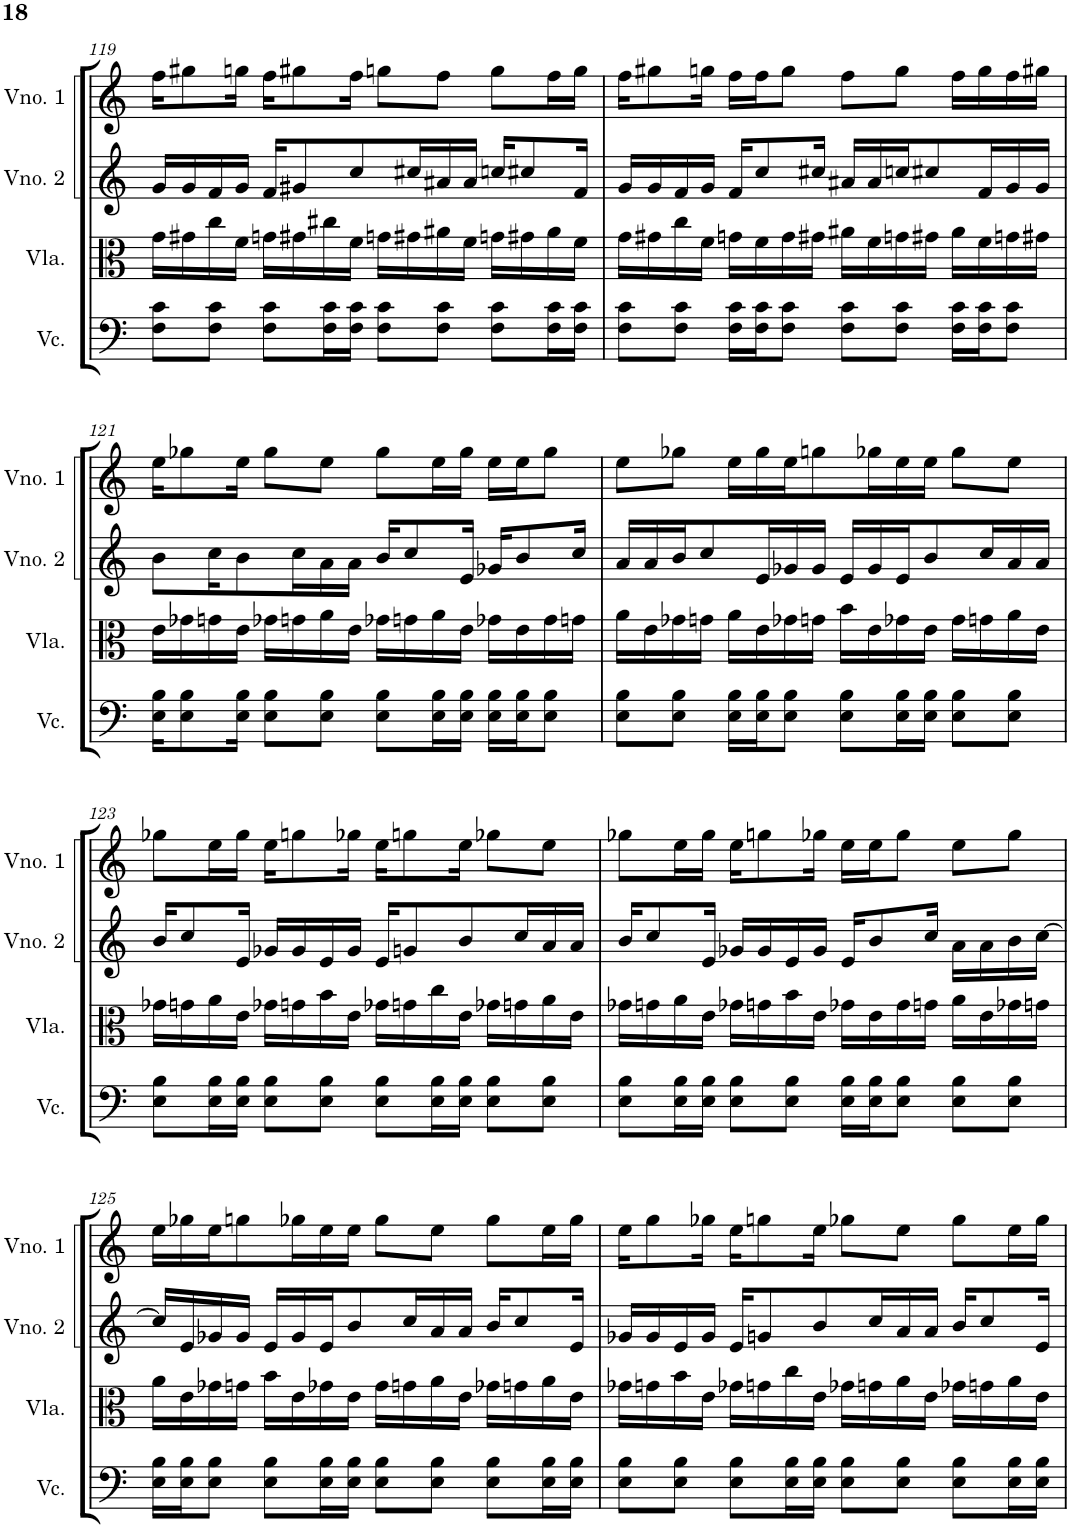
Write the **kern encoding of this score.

**kern	**kern	**kern	**kern
*part4	*part3	*part2	*part1
*staff4	*staff3	*staff2	*staff1
*I"Violoncelo	*I"Viola	*I"Violino 2	*I"Violino 1
*I'Vc.	*I'Vla.	*I'Vno. 2	*I'Vno. 1
!!LO:PB:g=z
*clefF4	*clefC3	*clefG2	*clefG2
*k[]	*k[]	*k[]	*k[]
*M4/4	*M4/4	*M4/4	*M4/4
=119	=119	=119	=119
8F\ 8c\L	16g\LL	16g/LL	16ff\KL
.	16g#X\	16g/	8gg#X\
8F\ 8c\J	16cc\	16f/	.
.	16f\JJ	16g/JJ	16ggn\Jk
8F\ 8c\L	16gn\LL	16f/KL	16ff\KL
.	16g#X\	8g#X/	8gg#X\
16F\ 16c\L	16cc#X\	.	.
16F\ 16c\JJ	16f\JJ	8cc/	16ff\Jk
8F\ 8c\L	16gn\LL	.	8ggn\L
.	16g#X\	16cc#X/L	.
8F\ 8c\J	16a#X\	16a#X/	8ff\J
.	16f\JJ	16a#/JJ	.
8F\ 8c\L	16gn\LL	16ccn/KL	8gg\L
.	16g#X\	8cc#X/	.
16F\ 16c\L	16a#\	.	16ff\L
16F\ 16c\JJ	16f\JJ	16f/Jk	16gg\JJ
=120	=120	=120	=120
8F\ 8c\L	16g\LL	16g/LL	16ff\KL
.	16g#X\	16g/	8gg#X\
8F\ 8c\J	16cc\	16f/	.
.	16f\JJ	16g/JJ	16ggn\Jk
16F\ 16c\LL	16gn\LL	16f/KL	16ff\LL
16F\ 16c\J	16f\	8cc/	16ff\J
8F\ 8c\J	16g\	.	8gg\J
.	16g#X\JJ	16cc#X/Jk	.
8F\ 8c\L	16a#X\LL	16a#X/LL	8ff\L
.	16f\	16a#/	.
8F\ 8c\J	16gn\	16ccn/J	8gg\J
.	16g#X\JJ	8cc#X/	.
16F\ 16c\LL	16a#\LL	.	16ff\LL
16F\ 16c\J	16f\	16f/L	16gg\
8F\ 8c\J	16gn\	16g/	16ff\
.	16g#X\JJ	16g/JJ	16gg#X\JJ
!!LO:LB:g=z
=121	=121	=121	=121
16E\ 16B\KL	16e\LL	8b\L	16ee\KL
8E\ 8B\	16g-X\	.	8gg-X\
.	16gn\	16cc\K	.
16E\ 16B\Jk	16e\JJ	8b\	16ee\Jk
8E\ 8B\L	16g-X\LL	.	8gg-\L
.	16gn\	16cc\L	.
8E\ 8B\J	16a\	16a\	8ee\J
.	16e\JJ	16a\JJ	.
8E\ 8B\L	16g-X\LL	16b/KL	8gg-\L
.	16gn\	8cc/	.
16E\ 16B\L	16a\	.	16ee\L
16E\ 16B\JJ	16e\JJ	16e/Jk	16gg-\JJ
16E\ 16B\LL	16g-X\LL	16g-X/KL	16ee\LL
16E\ 16B\J	16e\	8b/	16ee\J
8E\ 8B\J	16g-\	.	8gg-\J
.	16gn\JJ	16cc/Jk	.
=122	=122	=122	=122
8E\ 8B\L	16a\LL	16a/LL	8ee\L
.	16e\	16a/	.
8E\ 8B\J	16g-X\	16b/J	8gg-X\J
.	16gn\JJ	8cc/	.
16E\ 16B\LL	16a\LL	.	16ee\LL
16E\ 16B\J	16e\	16e/L	16gg-\
8E\ 8B\J	16g-X\	16g-X/	16ee\J
.	16gn\JJ	16g-/JJ	8ggn\
8E\ 8B\L	16b\LL	16e/LL	.
.	16e\	16g-/	16gg-X\L
16E\ 16B\L	16g-X\	16e/J	16ee\
16E\ 16B\JJ	16e\JJ	8b/	16ee\JJ
8E\ 8B\L	16g-\LL	.	8gg-\L
.	16gn\	16cc/L	.
8E\ 8B\J	16a\	16a/	8ee\J
.	16e\JJ	16a/JJ	.
!!LO:LB:g=z
=123	=123	=123	=123
8E\ 8B\L	16g-X\LL	16b/KL	8gg-X\L
.	16gn\	8cc/	.
16E\ 16B\L	16a\	.	16ee\L
16E\ 16B\JJ	16e\JJ	16e/Jk	16gg-\JJ
8E\ 8B\L	16g-X\LL	16g-X/LL	16ee\KL
.	16gn\	16g-/	8ggn\
8E\ 8B\J	16b\	16e/	.
.	16e\JJ	16g-/JJ	16gg-X\Jk
8E\ 8B\L	16g-X\LL	16e/KL	16ee\KL
.	16gn\	8gn/	8ggn\
16E\ 16B\L	16cc\	.	.
16E\ 16B\JJ	16e\JJ	8b/	16ee\Jk
8E\ 8B\L	16g-X\LL	.	8gg-X\L
.	16gn\	16cc/L	.
8E\ 8B\J	16a\	16a/	8ee\J
.	16e\JJ	16a/JJ	.
=124	=124	=124	=124
8E\ 8B\L	16g-X\LL	16b/KL	8gg-X\L
.	16gn\	8cc/	.
16E\ 16B\L	16a\	.	16ee\L
16E\ 16B\JJ	16e\JJ	16e/Jk	16gg-\JJ
8E\ 8B\L	16g-X\LL	16g-X/LL	16ee\KL
.	16gn\	16g-/	8ggn\
8E\ 8B\J	16b\	16e/	.
.	16e\JJ	16g-/JJ	16gg-X\Jk
16E\ 16B\LL	16g-X\LL	16e/KL	16ee\LL
16E\ 16B\J	16e\	8b/	16ee\J
8E\ 8B\J	16g-\	.	8gg-\J
.	16gn\JJ	16cc/Jk	.
8E\ 8B\L	16a\LL	16a\LL	8ee\L
.	16e\	16a\	.
8E\ 8B\J	16g-X\	16b\	8gg-\J
.	16gn\JJ	[16cc\JJ	.
!!LO:LB:g=z
=125	=125	=125	=125
16E\ 16B\LL	16a\LL	16cc/LL]	16ee\LL
16E\ 16B\J	16e\	16e/	16gg-X\
8E\ 8B\J	16g-X\	16g-X/	16ee\J
.	16gn\JJ	16g-/JJ	8ggn\
8E\ 8B\L	16b\LL	16e/LL	.
.	16e\	16g-/	16gg-X\L
16E\ 16B\L	16g-X\	16e/J	16ee\
16E\ 16B\JJ	16e\JJ	8b/	16ee\JJ
8E\ 8B\L	16g-\LL	.	8gg-\L
.	16gn\	16cc/L	.
8E\ 8B\J	16a\	16a/	8ee\J
.	16e\JJ	16a/JJ	.
8E\ 8B\L	16g-X\LL	16b/KL	8gg-\L
.	16gn\	8cc/	.
16E\ 16B\L	16a\	.	16ee\L
16E\ 16B\JJ	16e\JJ	16e/Jk	16gg-\JJ
=126	=126	=126	=126
8E\ 8B\L	16g-X\LL	16g-X/LL	16ee\KL
.	16gn\	16g-/	8gg\
8E\ 8B\J	16b\	16e/	.
.	16e\JJ	16g-/JJ	16gg-X\Jk
8E\ 8B\L	16g-X\LL	16e/KL	16ee\KL
.	16gn\	8gn/	8ggn\
16E\ 16B\L	16cc\	.	.
16E\ 16B\JJ	16e\JJ	8b/	16ee\Jk
8E\ 8B\L	16g-X\LL	.	8gg-X\L
.	16gn\	16cc/L	.
8E\ 8B\J	16a\	16a/	8ee\J
.	16e\JJ	16a/JJ	.
8E\ 8B\L	16g-X\LL	16b/KL	8gg-\L
.	16gn\	8cc/	.
16E\ 16B\L	16a\	.	16ee\L
16E\ 16B\JJ	16e\JJ	16e/Jk	16gg-\JJ
=	=	=	=
*-	*-	*-	*-
